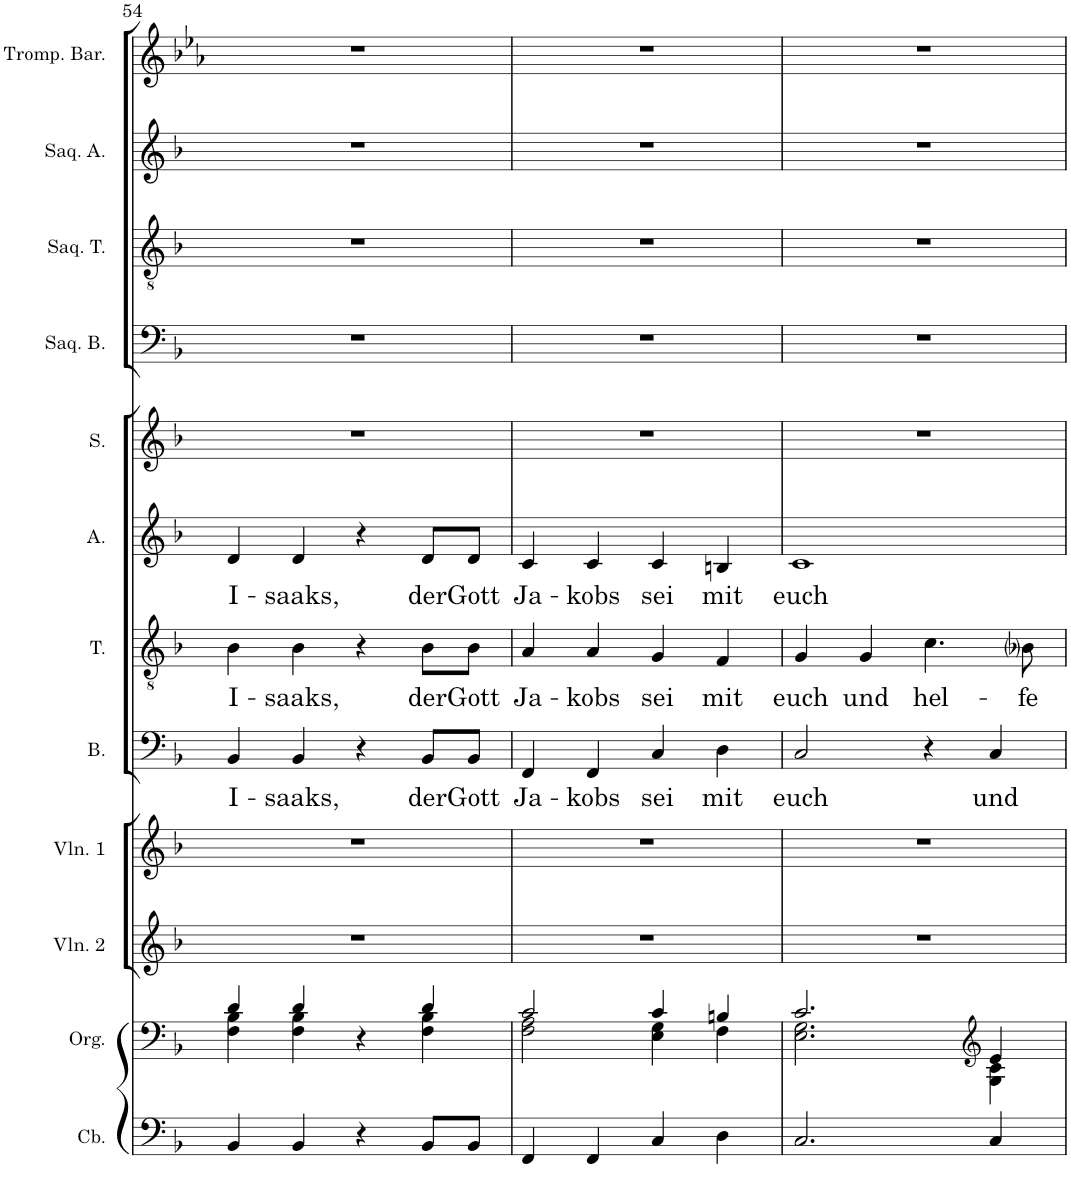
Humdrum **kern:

**kern	**kern	**kern	**kern	**kern	**text	**kern	**text	**kern	**text	**kern	**kern	**kern	**kern	**kern
*part12	*part11	*part10	*part9	*part8	*part8	*part7	*part7	*part6	*part6	*part5	*part4	*part3	*part2	*part1
*staff12	*staff11	*staff10	*staff9	*staff8	*staff8	*staff7	*staff7	*staff6	*staff6	*staff5	*staff4	*staff3	*staff2	*staff1
*I"Contrebasse	*I"Orgue	*I"Violon 2	*I"Violon 1	*I"Basse	*	*I"Ténor	*	*I"Alto	*	*I"Soprano	*I"Saqueboute Basse	*I"Saqueboute Ténor	*I"Saqueboute Alto	*I"Trompette Baroque en ré
*I'Cb.	*I'Org.	*I'Vln. 2	*I'Vln. 1	*I'B.	*	*I'T.	*	*I'A.	*	*I'S.	*I'Saq. B.	*I'Saq. T.	*I'Saq. A.	*I'Tromp. Bar.
!!LO:PB:g=z
*clefF4	*clefG2	*clefG2	*clefG2	*clefF4	*	*clefGv2	*	*clefG2	*	*clefG2	*clefF4	*clefGv2	*clefG2	*clefG2
*Trd7c12	*	*	*	*	*	*	*	*	*	*	*	*	*	*Trd-1c-2
*k[b-]	*k[b-]	*k[b-]	*k[b-]	*k[b-]	*	*k[b-]	*	*k[b-]	*	*k[b-]	*k[b-]	*k[b-]	*k[b-]	*k[b-e-a-]
*M2/2	*M2/2	*M2/2	*M2/2	*M2/2	*	*M2/2	*	*M2/2	*	*M2/2	*M2/2	*M2/2	*M2/2	*M2/2
*met(c|)	*met(c|)	*met(c|)	*met(c|)	*met(c|)	*	*met(c|)	*	*met(c|)	*	*met(c|)	*met(c|)	*met(c|)	*met(c|)	*met(c|)
=54	=54	=54	=54	=54	=54	=54	=54	=54	=54	=54	=54	=54	=54	=54
*	*^	*	*	*	*	*	*	*	*	*	*	*	*	*
!	!	!	!	!	!	!LO:LY:b	!	!LO:LY:b	!	!LO:LY:b	!	!	!	!	!
4BB-/	4d/	4F\ 4B-\	1r	1r	4BB-/	I-	4B-\	I-	4d/	I-	1r	1r	1r	1r	1r
!	!	!	!	!	!	!LO:LY:b	!	!LO:LY:b	!	!LO:LY:b	!	!	!	!	!
4BB-/	4d/	4F\ 4B-\	.	.	4BB-/	-saaks,	4B-\	-saaks,	4d/	-saaks,	.	.	.	.	.
4r	4r	4ryy	.	.	4r	.	4r	.	4r	.	.	.	.	.	.
!	!	!	!	!	!	!LO:LY:b	!	!LO:LY:b	!	!LO:LY:b	!	!	!	!	!
8BB-/L	4d/	4F\ 4B-\	.	.	8BB-/L	der	8B-\L	der	8d/L	der	.	.	.	.	.
!	!	!	!	!	!	!LO:LY:b	!	!LO:LY:b	!	!LO:LY:b	!	!	!	!	!
8BB-/J	.	.	.	.	8BB-/J	Gott	8B-\J	Gott	8d/J	Gott	.	.	.	.	.
=55	=55	=55	=55	=55	=55	=55	=55	=55	=55	=55	=55	=55	=55	=55	=55
!	!	!	!	!	!	!LO:LY:b	!	!LO:LY:b	!	!LO:LY:b	!	!	!	!	!
4FF/	2c/	2F\ 2A\	1r	1r	4FF/	Ja-	4A/	Ja-	4c/	Ja-	1r	1r	1r	1r	1r
!	!	!	!	!	!	!LO:LY:b	!	!LO:LY:b	!	!LO:LY:b	!	!	!	!	!
4FF/	.	.	.	.	4FF/	-kobs	4A/	-kobs	4c/	-kobs	.	.	.	.	.
!	!	!	!	!	!	!LO:LY:b	!	!LO:LY:b	!	!LO:LY:b	!	!	!	!	!
4C/	4c/	4E\ 4G\	.	.	4C/	sei	4G/	sei	4c/	sei	.	.	.	.	.
!	!	!	!	!	!	!LO:LY:b	!	!LO:LY:b	!	!LO:LY:b	!	!	!	!	!
4D\	4Bn/	4F\	.	.	4D\	mit	4F/	mit	4Bn/	mit	.	.	.	.	.
=56	=56	=56	=56	=56	=56	=56	=56	=56	=56	=56	=56	=56	=56	=56	=56
!	!	!	!	!	!	!LO:LY:b	!	!LO:LY:b	!	!LO:LY:b	!	!	!	!	!
2.C/	2.c/	2.E\ 2.G\	1r	1r	2C/	euch	4G/	euch	1c	euch	1r	1r	1r	1r	1r
!	!	!	!	!	!	!	!	!LO:LY:b	!	!	!	!	!	!	!
.	.	.	.	.	.	.	4G/	und	.	.	.	.	.	.	.
!	!	!	!	!	!	!	!	!LO:LY:b	!	!	!	!	!	!	!
.	.	.	.	.	4r	.	4.c\	hel-	.	.	.	.	.	.	.
*	*clefG2	*	*	*	*	*	*	*	*	*	*	*	*	*	*
!	!	!	!	!	!	!LO:LY:b	!	!	!	!	!	!	!	!	!
4C/	4e/	4G\ 4c\	.	.	4C/	und	.	.	.	.	.	.	.	.	.
!	!	!	!	!	!	!	!	!LO:LY:b	!	!	!	!	!	!	!
.	.	.	.	.	.	.	8B-i\	-fe	.	.	.	.	.	.	.
*	*v	*v	*	*	*	*	*	*	*	*	*	*	*	*	*
=	=	=	=	=	=	=	=	=	=	=	=	=	=	=
*-	*-	*-	*-	*-	*-	*-	*-	*-	*-	*-	*-	*-	*-	*-
